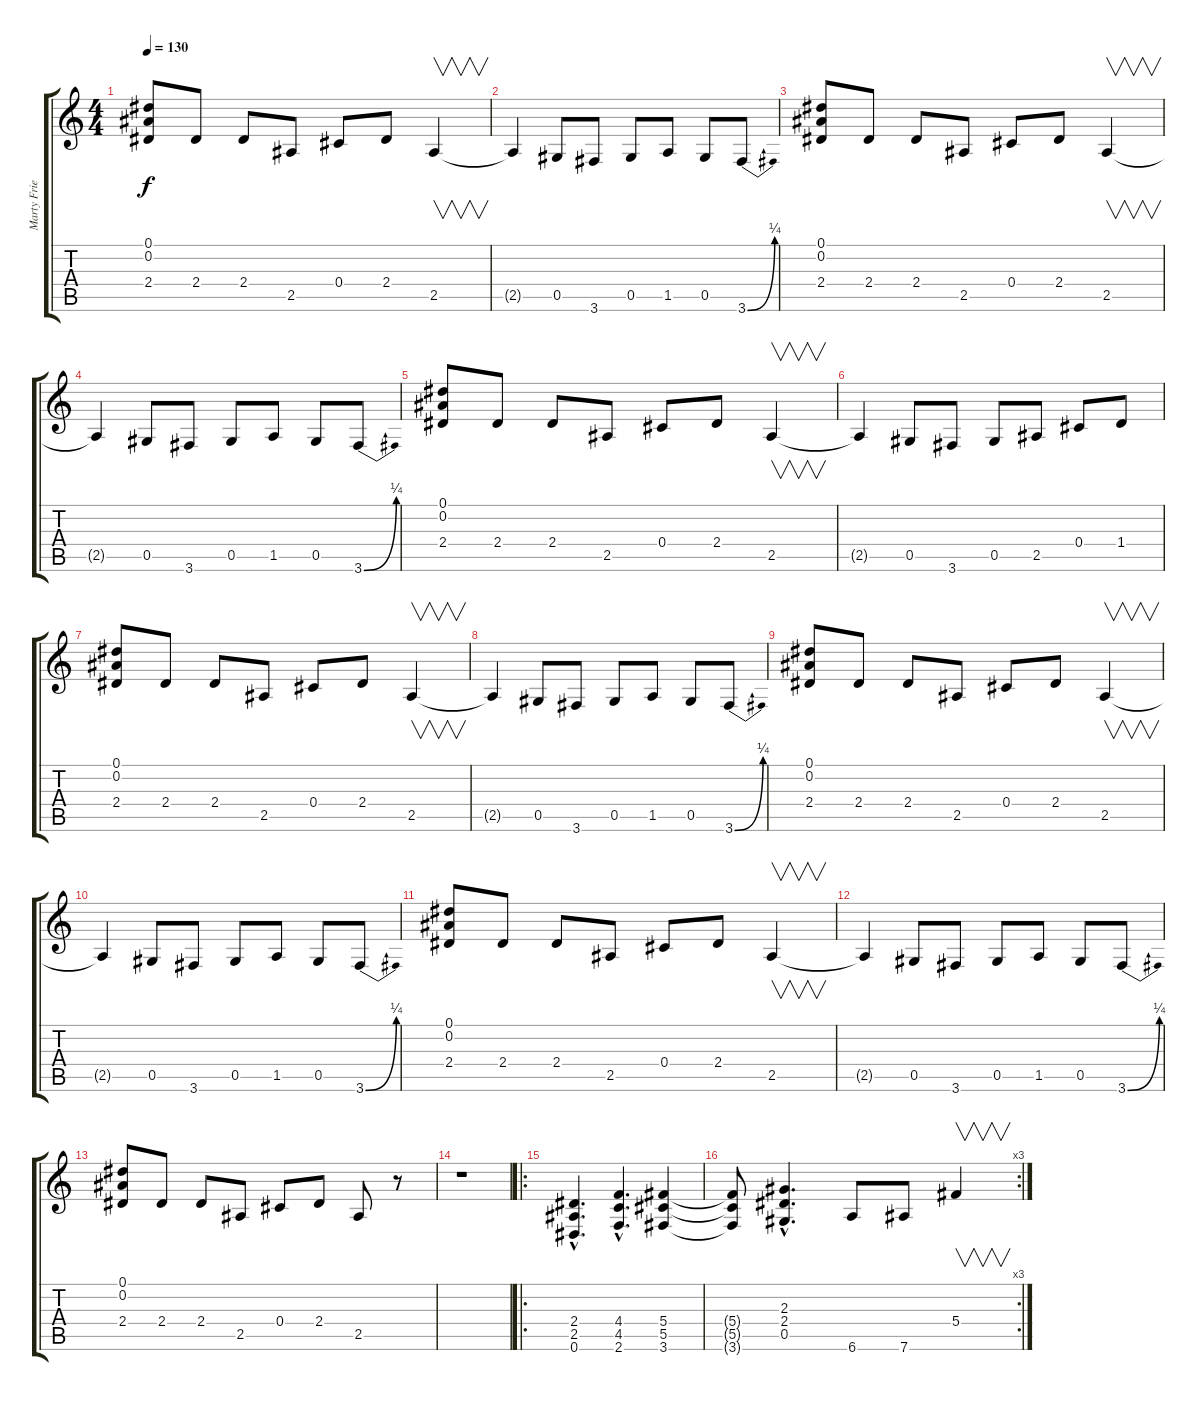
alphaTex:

\track ("Marty Friedman " "Marty Frie") {instrument distortionguitar}
\staff {score tabs}
\tuning (Eb4 Bb3 Gb3 Db3 Ab2 Eb2) {hide}
\ts (4 4)
\tempo 130
\clef g2
\ks c
(0.1 0.2 2.4).8{dy f} 2.4.8 2.4.8 2.5.8 0.4.8 2.4.8 2.5.4{v} |
2.5{t}.4 0.5.8 3.6.8 0.5.8 1.5.8 0.5.8 3.6{be (bend 0 0 60 1)}.8 |
(0.1 0.2 2.4).8 2.4.8 2.4.8 2.5.8 0.4.8 2.4.8 2.5.4{v} |
2.5{t}.4 0.5.8 3.6.8 0.5.8 1.5.8 0.5.8 3.6{be (bend 0 0 60 1)}.8 |
(0.1 0.2 2.4).8 2.4.8 2.4.8 2.5.8 0.4.8 2.4.8 2.5.4{v} |
2.5{t}.4 0.5.8 3.6.8 0.5.8 2.5.8 0.4.8 1.4.8 |
(0.1 0.2 2.4).8 2.4.8 2.4.8 2.5.8 0.4.8 2.4.8 2.5.4{v} |
2.5{t}.4 0.5.8 3.6.8 0.5.8 1.5.8 0.5.8 3.6{be (bend 0 0 60 1)}.8 |
(0.1 0.2 2.4).8 2.4.8 2.4.8 2.5.8 0.4.8 2.4.8 2.5.4{v} |
2.5{t}.4 0.5.8 3.6.8 0.5.8 1.5.8 0.5.8 3.6{be (bend 0 0 60 1)}.8 |
(0.1 0.2 2.4).8 2.4.8 2.4.8 2.5.8 0.4.8 2.4.8 2.5.4{v} |
2.5{t}.4 0.5.8 3.6.8 0.5.8 1.5.8 0.5.8 3.6{be (bend 0 0 60 1)}.8 |
(0.1 0.2 2.4).8 2.4.8 2.4.8 2.5.8 0.4.8 2.4.8 2.5.8 r.8 |
r.1 |
\ro
(2.4{hac} 2.5{hac} 0.6{hac}).4{d} (4.4{hac} 4.5{hac} 2.6{hac}).4{d} (5.4 5.5 3.6).4 |
\rc 3
(5.4{t} 5.5{t} 3.6{t}).8 (2.3{hac} 2.4{hac} 0.5{hac}).4{d} 6.6.8 7.6.8 5.4.4{v}
